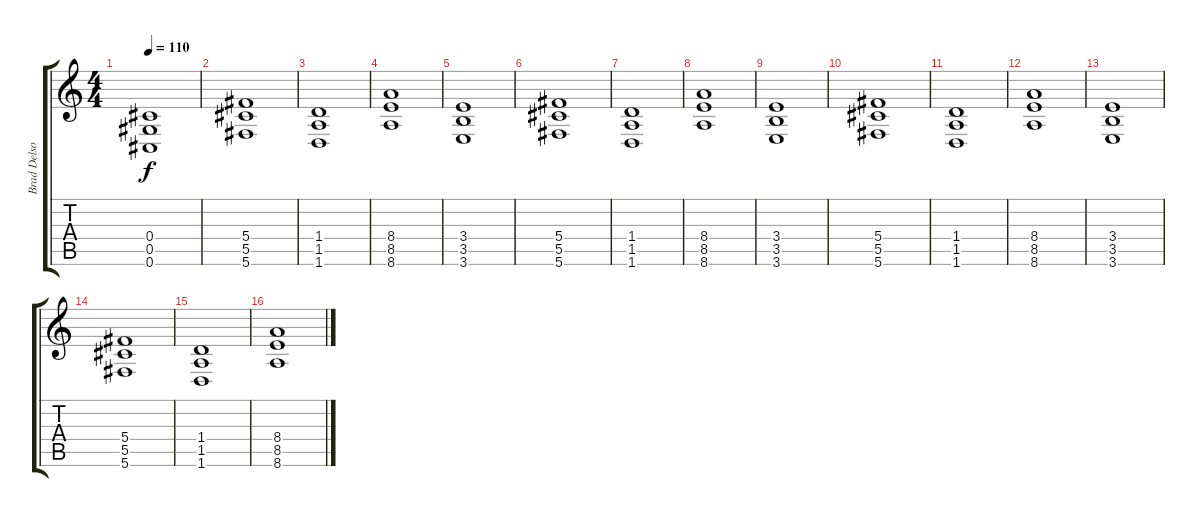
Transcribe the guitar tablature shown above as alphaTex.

\track ("Brad Delson (Main Guitar)" "Brad Delso") {instrument distortionguitar}
\staff {score tabs}
\tuning (Eb4 Bb3 Gb3 Db3 Ab2 Db2) {hide}
\ts (4 4)
\tempo 110
\clef g2
\ks c
(0.4 0.5 0.6).1{dy f} |
(5.4 5.5 5.6).1 |
(1.4 1.5 1.6).1 |
(8.4 8.5 8.6).1 |
(3.4 3.5 3.6).1 |
(5.4 5.5 5.6).1 |
(1.4 1.5 1.6).1 |
(8.4 8.5 8.6).1 |
(3.4 3.5 3.6).1 |
(5.4 5.5 5.6).1 |
(1.4 1.5 1.6).1 |
(8.4 8.5 8.6).1 |
(3.4 3.5 3.6).1 |
(5.4 5.5 5.6).1 |
(1.4 1.5 1.6).1 |
(8.4 8.5 8.6).1
